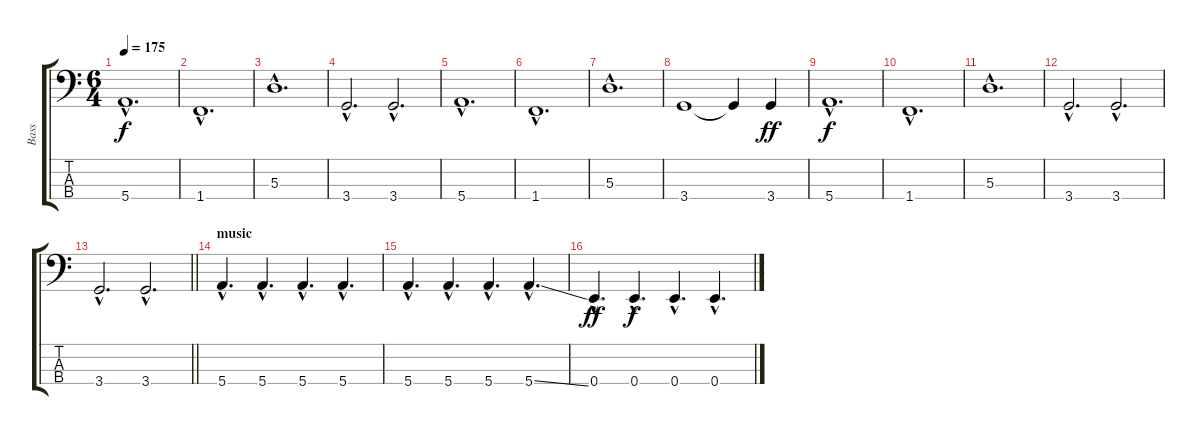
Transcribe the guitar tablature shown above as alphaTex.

\track ("Bass" "Bass") {instrument electricbassfinger}
\staff {score tabs}
\tuning (G2 D2 A1 E1) {hide}
\ts (6 4)
\tempo 175
\clef f4
\ks c
5.4{hac}.1{d dy f} |
1.4{hac}.1{d} |
5.3{hac}.1{d} |
3.4{hac}.2{d} 3.4{hac}.2{d} |
5.4{hac}.1{d} |
1.4{hac}.1{d} |
5.3{hac}.1{d} |
3.4.1 3.4{t}.4 3.4.4{dy ff} |
5.4{hac}.1{d dy f} |
1.4{hac}.1{d} |
5.3{hac}.1{d} |
3.4{hac}.2{d} 3.4{hac}.2{d} |
\barLineRight lightlight
3.4{hac}.2{d} 3.4{hac}.2{d} |
\section ("" "music")
5.4{hac}.4{d} 5.4{hac}.4{d} 5.4{hac}.4{d} 5.4{hac}.4{d} |
5.4{hac}.4{d} 5.4{hac}.4{d} 5.4{hac}.4{d} 5.4{ss hac}.4{d} |
0.4{hac}.4{d dy ff} 0.4{hac}.4{d dy f} 0.4{hac}.4{d} 0.4{hac}.4{d}
